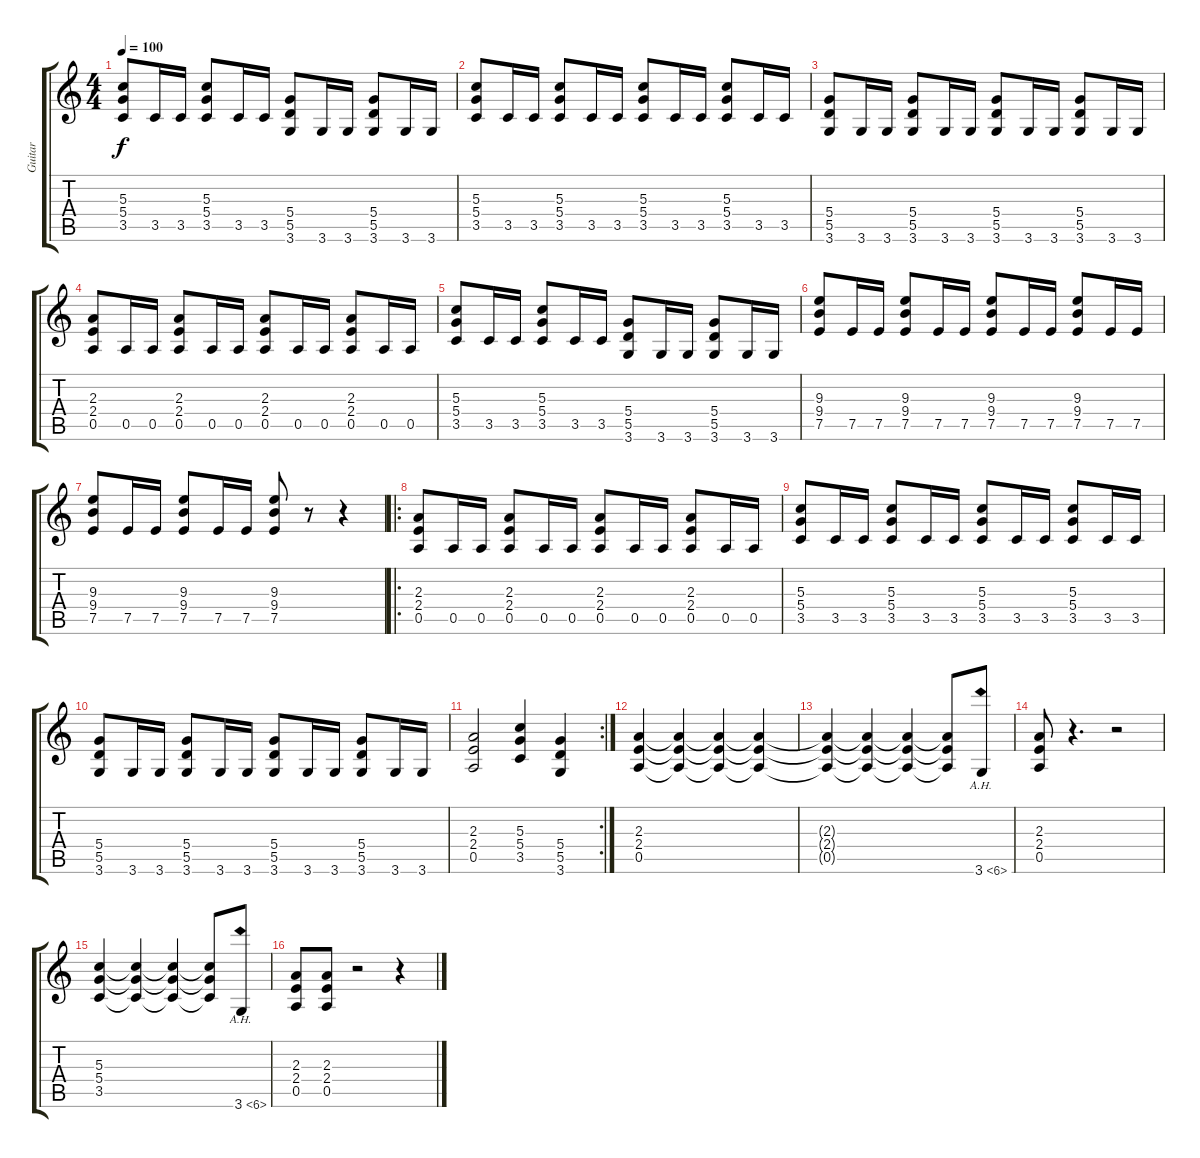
\track ("Guitar " "Guitar ") {instrument distortionguitar}
\staff {score tabs}
\tuning (E4 B3 G3 D3 A2 E2) {hide}
\ts (4 4)
\tempo 100
\clef g2
\ks c
(5.3 5.4 3.5).8{dy f} 3.5.16 3.5.16 (5.3 5.4 3.5).8 3.5.16 3.5.16 (5.4 5.5 3.6).8 3.6.16 3.6.16 (5.4 5.5 3.6).8 3.6.16 3.6.16 |
(5.3 5.4 3.5).8 3.5.16 3.5.16 (5.3 5.4 3.5).8 3.5.16 3.5.16 (5.3 5.4 3.5).8 3.5.16 3.5.16 (5.3 5.4 3.5).8 3.5.16 3.5.16 |
(5.4 5.5 3.6).8 3.6.16 3.6.16 (5.4 5.5 3.6).8 3.6.16 3.6.16 (5.4 5.5 3.6).8 3.6.16 3.6.16 (5.4 5.5 3.6).8 3.6.16 3.6.16 |
(2.3 2.4 0.5).8 0.5.16 0.5.16 (2.3 2.4 0.5).8 0.5.16 0.5.16 (2.3 2.4 0.5).8 0.5.16 0.5.16 (2.3 2.4 0.5).8 0.5.16 0.5.16 |
(5.3 5.4 3.5).8 3.5.16 3.5.16 (5.3 5.4 3.5).8 3.5.16 3.5.16 (5.4 5.5 3.6).8 3.6.16 3.6.16 (5.4 5.5 3.6).8 3.6.16 3.6.16 |
(9.3 9.4 7.5).8 7.5.16 7.5.16 (9.3 9.4 7.5).8 7.5.16 7.5.16 (9.3 9.4 7.5).8 7.5.16 7.5.16 (9.3 9.4 7.5).8 7.5.16 7.5.16 |
(9.3 9.4 7.5).8 7.5.16 7.5.16 (9.3 9.4 7.5).8 7.5.16 7.5.16 (9.3 9.4 7.5).8 r.8 r.4 |
\ro
(2.3 2.4 0.5).8 0.5.16 0.5.16 (2.3 2.4 0.5).8 0.5.16 0.5.16 (2.3 2.4 0.5).8 0.5.16 0.5.16 (2.3 2.4 0.5).8 0.5.16 0.5.16 |
(5.3 5.4 3.5).8 3.5.16 3.5.16 (5.3 5.4 3.5).8 3.5.16 3.5.16 (5.3 5.4 3.5).8 3.5.16 3.5.16 (5.3 5.4 3.5).8 3.5.16 3.5.16 |
(5.4 5.5 3.6).8 3.6.16 3.6.16 (5.4 5.5 3.6).8 3.6.16 3.6.16 (5.4 5.5 3.6).8 3.6.16 3.6.16 (5.4 5.5 3.6).8 3.6.16 3.6.16 |
\rc 2
(2.3 2.4 0.5).2 (5.3 5.4 3.5).4 (5.4 5.5 3.6).4 |
(2.3 2.4 0.5).4 (2.3{t} 2.4{t} 0.5{t}).4 (2.3{t} 2.4{t} 0.5{t}).4 (2.3{t} 2.4{t} 0.5{t}).4 |
(2.3{t} 2.4{t} 0.5{t}).4 (2.3{t} 2.4{t} 0.5{t}).4 (2.3{t} 2.4{t} 0.5{t}).4 (2.3{t} 2.4{t} 0.5{t}).8 3.6{ah 3}.8 |
(2.3 2.4 0.5).8 r.4{d} r.2 |
(5.3 5.4 3.5).4 (5.3{t} 5.4{t} 3.5{t}).4 (5.3{t} 5.4{t} 3.5{t}).4 (5.3{t} 5.4{t} 3.5{t}).8 3.6{ah 3}.8 |
(2.3 2.4 0.5).8 (2.3 2.4 0.5).8 r.2 r.4
